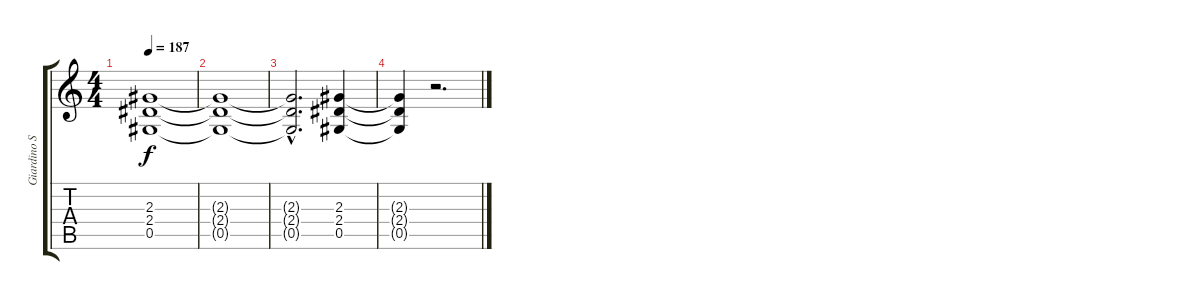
\track ("Giardino Solo Eb" "Giardino S") {instrument overdrivenguitar}
\staff {score tabs}
\tuning (Eb4 Bb3 Gb3 Db3 Ab2 Eb2) {hide}
\ts (4 4)
\tempo 187
\clef g2
\ks c
(2.3{t} 2.4{t} 0.5{t}).1{dy f} |
(2.3{t} 2.4{t} 0.5{t}).1 |
(2.3{hac t} 2.4{hac t} 0.5{hac t}).2{d} (2.3 2.4 0.5).4 |
(2.3{t} 2.4{t} 0.5{t}).4 r.2{d}
